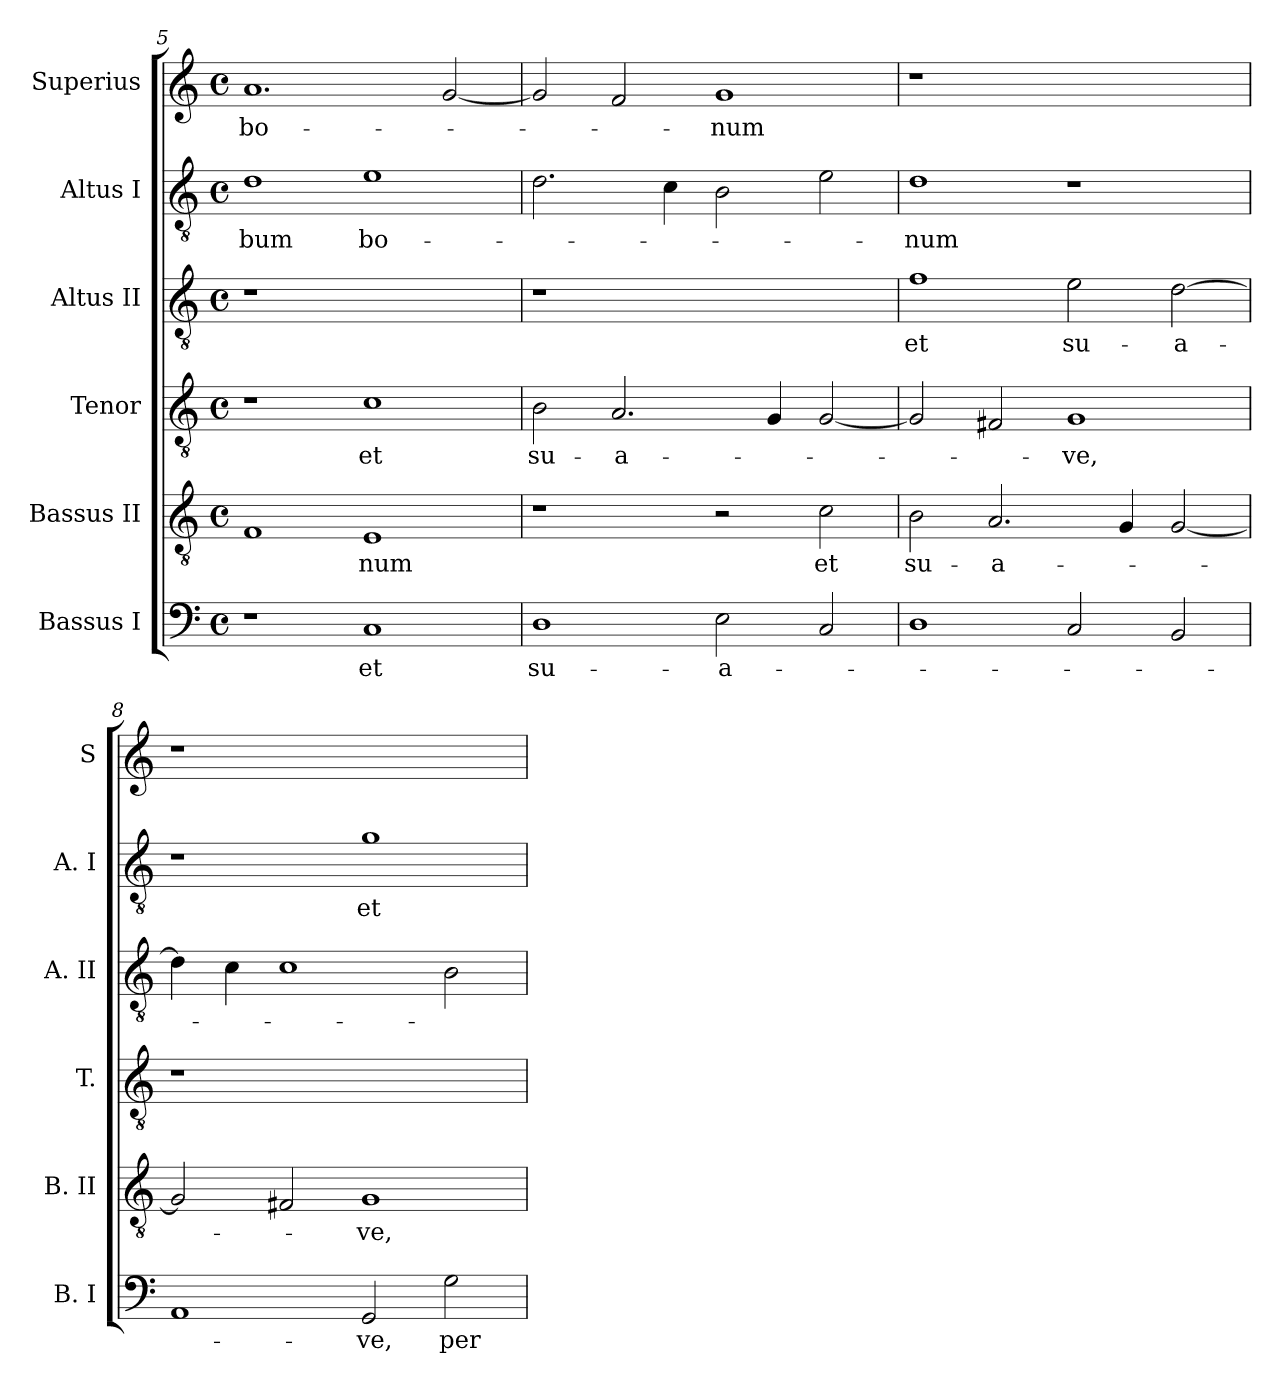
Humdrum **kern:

**kern	**text	**kern	**text	**kern	**text	**kern	**text	**kern	**text	**kern	**text
*part6	*part6	*part5	*part5	*part4	*part4	*part3	*part3	*part2	*part2	*part1	*part1
*staff6	*staff6	*staff5	*staff5	*staff4	*staff4	*staff3	*staff3	*staff2	*staff2	*staff1	*staff1
*I"Bassus I	*	*I"Bassus II	*	*I"Tenor	*	*I"Altus II	*	*I"Altus I	*	*I"Superius	*
*I'B. I	*	*I'B. II	*	*I'T.	*	*I'A. II	*	*I'A. I	*	*I'S	*
*clefF4	*	*clefGv2	*	*clefGv2	*	*clefGv2	*	*clefGv2	*	*clefG2	*
*	*	*ITrd7c12	*	*ITrd7c12	*	*ITrd7c12	*	*ITrd7c12	*	*	*
*k[]	*	*k[]	*	*k[]	*	*k[]	*	*k[]	*	*k[]	*
*C:	*	*C:	*	*C:	*	*C:	*	*C:	*	*C:	*
*M4/4	*	*M4/4	*	*M4/4	*	*M4/4	*	*M4/4	*	*M4/4	*
*met(c)	*	*met(c)	*	*met(c)	*	*met(c)	*	*met(c)	*	*met(c)	*
=5	=5	=5	=5	=5	=5	=5	=5	=5	=5	=5	=5
!	!	!	!	!	!	!LO:N:vis=1	!	!	!	!	!
!	!	!	!	!	!	!	!	!	!LO:LY:b:color=#000000	!	!
!	!	!	!	!	!	!	!	!	!	!	!LO:LY:b:color=#000000
1r	.	1FFi	.	1r	.	1r	.	1Di	-bum	1.ai	bo-
!	!LO:LY:b:color=#000000	!	!	!	!	!	!	!	!	!	!
!	!	!	!LO:LY:b:color=#000000	!	!	!	!	!	!	!	!
!	!	!	!	!	!LO:LY:b:color=#000000	!	!	!	!	!	!
!	!	!	!	!	!	!	!	!	!LO:LY:b:color=#000000	!	!
1Ci	et	1EEi	-num	1Ci	et	1ryy	.	1Ei	bo-	.	.
.	.	.	.	.	.	.	.	.	.	[<2gi/	.
=6	=6	=6	=6	=6	=6	=6	=6	=6	=6	=6	=6
!	!LO:LY:b:color=#000000	!	!	!	!	!	!	!	!	!	!
!	!	!	!	!	!LO:LY:b:color=#000000	!LO:N:vis=1	!	!	!	!	!
1Di	su-	1r	.	2BBi\	su-	1r	.	2.Di\	.	2gi/]	.
!	!	!	!	!	!LO:LY:b:color=#000000	!	!	!	!	!	!
.	.	.	.	2.AAi/	-a-	.	.	.	.	2fi/	.
.	.	.	.	.	.	.	.	4Ci\	.	.	.
!	!LO:LY:b:color=#000000	!	!	!	!	!	!	!	!	!	!
!	!	!	!	!	!	!	!	!	!	!	!LO:LY:b:color=#000000
2Ei\	-a-	2r	.	.	.	1ryy	.	2BBi\	.	1gi	-num
.	.	.	.	4GGi/	.	.	.	.	.	.	.
!	!	!	!LO:LY:b:color=#000000	!	!	!	!	!	!	!	!
2Ci/	.	2Ci\	et	[<2GGi/	.	.	.	2Ei\	.	.	.
!!LO:LB:g=z
=7	=7	=7	=7	=7	=7	=7	=7	=7	=7	=7	=7
!	!	!	!LO:LY:b:color=#000000	!	!	!	!	!	!	!	!
!	!	!	!	!	!	!	!LO:LY:b:color=#000000	!	!	!	!
!	!	!	!	!	!	!	!	!	!LO:LY:b:color=#000000	!LO:N:vis=1	!
1Di	.	2BBi\	su-	2GGi/]	.	1Fi	et	1Di	-num	1r	.
!	!	!	!LO:LY:b:color=#000000	!	!	!	!	!	!	!	!
.	.	2.AAi/	-a-	2FF#Xi/	.	.	.	.	.	.	.
!	!	!	!	!	!LO:LY:b:color=#000000	!	!	!	!	!	!
!	!	!	!	!	!	!	!LO:LY:b:color=#000000	!	!	!	!
2Ci/	.	.	.	1GGi	-ve,	2Ei\	su-	1r	.	1ryy	.
.	.	4GGi/	.	.	.	.	.	.	.	.	.
!	!	!	!	!	!	!	!LO:LY:b:color=#000000	!	!	!	!
2BBi/	.	[<2GGi/	.	.	.	[>2Di\	-a-	.	.	.	.
=8	=8	=8	=8	=8	=8	=8	=8	=8	=8	=8	=8
!	!	!	!	!LO:N:vis=1	!	!	!	!	!	!LO:N:vis=1	!
1AAi	.	2GGi/]	.	1r	.	4Di\]	.	1r	.	1r	.
.	.	.	.	.	.	4Ci\	.	.	.	.	.
.	.	2FF#Xi/	.	.	.	1Ci	.	.	.	.	.
!	!LO:LY:b:color=#000000	!	!	!	!	!	!	!	!	!	!
!	!	!	!LO:LY:b:color=#000000	!	!	!	!	!	!	!	!
!	!	!	!	!	!	!	!	!	!LO:LY:b:color=#000000	!	!
2GGi/	-ve,	1GGi	-ve,	1ryy	.	.	.	1Gi	et	1ryy	.
!	!LO:LY:b:color=#000000	!	!	!	!	!	!	!	!	!	!
2Gi\	per-	.	.	.	.	2BBi\	.	.	.	.	.
=	=	=	=	=	=	=	=	=	=	=	=
*-	*-	*-	*-	*-	*-	*-	*-	*-	*-	*-	*-
